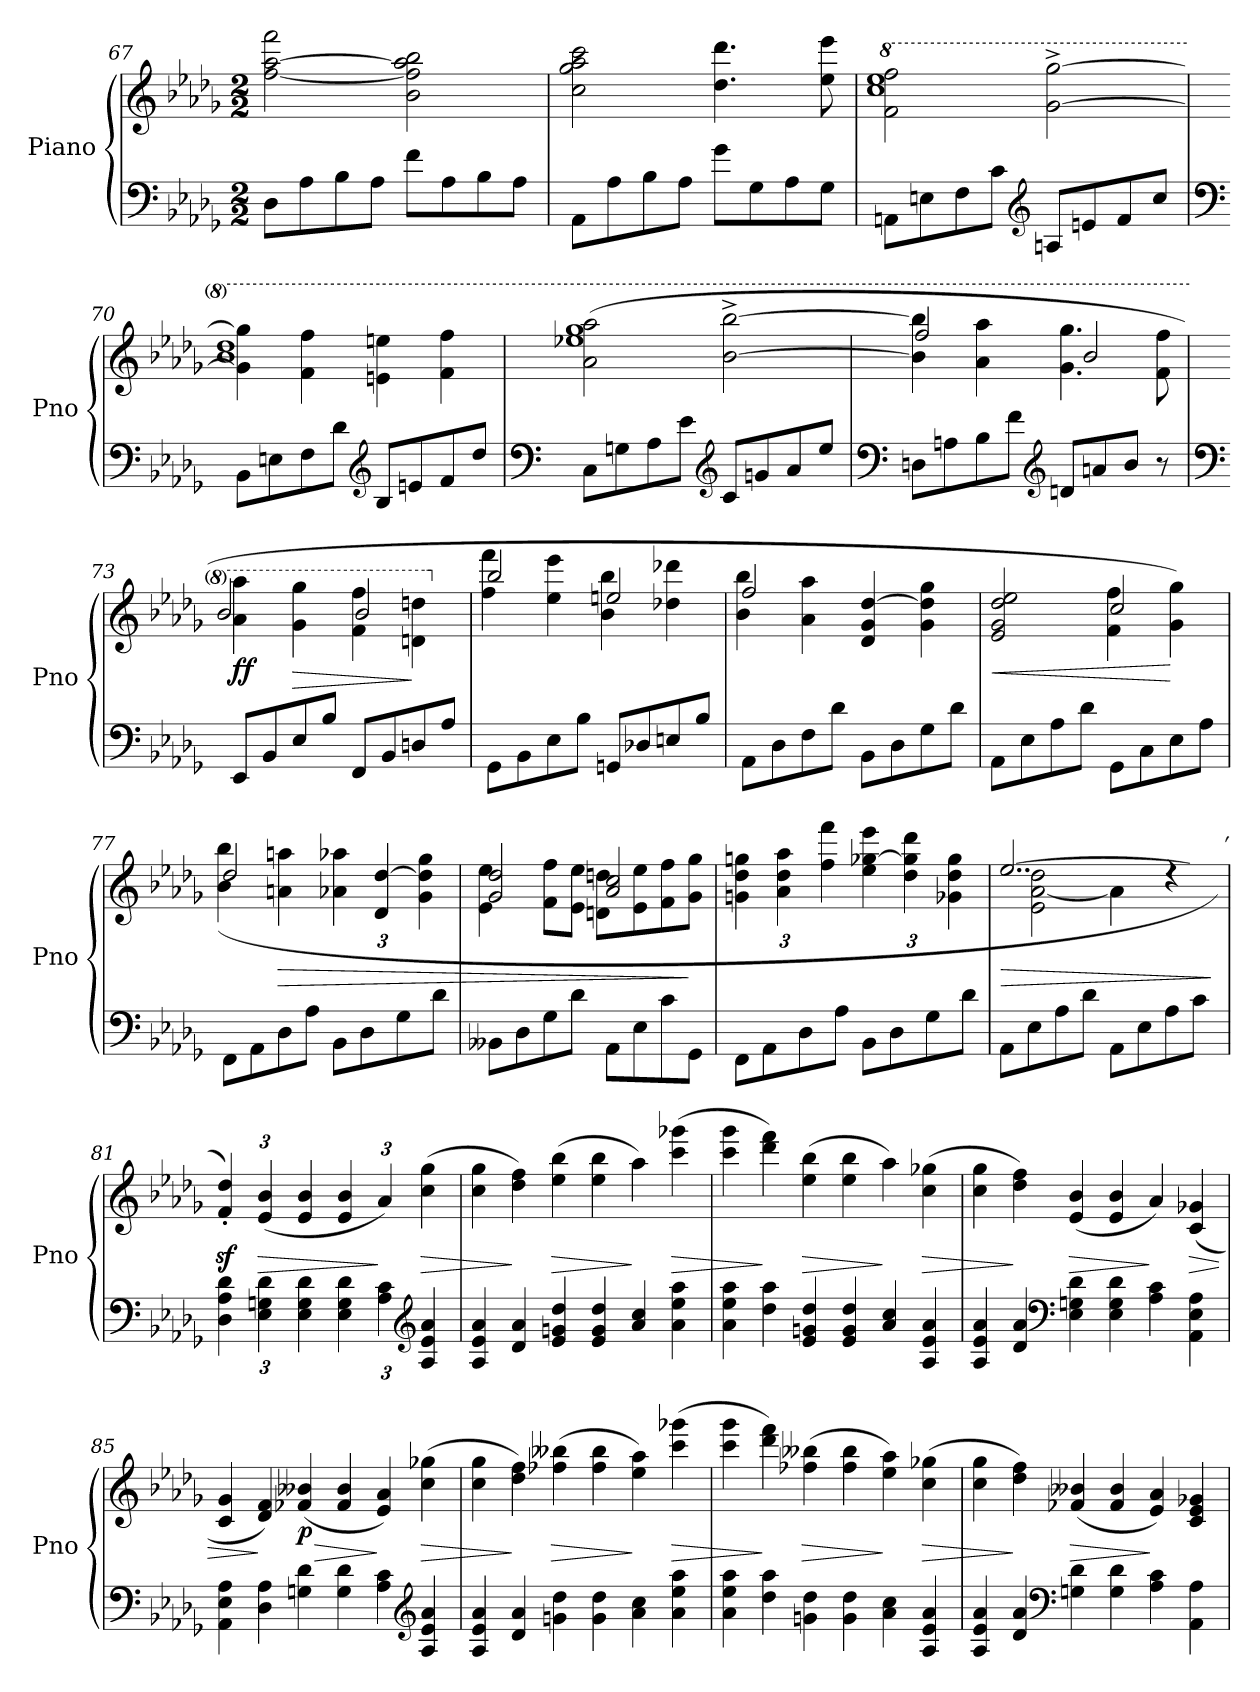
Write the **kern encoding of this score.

**kern	**kern	**dynam
*part1	*part1	*part1
*staff2	*staff1	*staff1/2
*I"Piano	*	*
*I'Pno	*	*
*clefF4	*clefG2	*
*k[b-e-a-d-g-]	*k[b-e-a-d-g-]	*
*M2/2	*M2/2	*
=67	=67	=67
8D-\L	[2ff\ [2aa-\ 2fff\	.
8A-\	.	.
8B-\	.	.
8A-\J	.	.
8f\L	2b-\ 2ff\] 2aa-\] 2bb-\	.
8A-\	.	.
8B-\	.	.
8A-\J	.	.
=68	=68	=68
8AA-\L	2cc\ 2gg-\ 2aa-\ 2ccc\	.
8A-\	.	.
8B-\	.	.
8A-\J	.	.
8g-\L	4.dd-\ 4.ddd-\	.
8G-\	.	.
8A-\	.	.
8G-\J	8ee-\ 8eee-\	.
!!LO:LB:g=z
=69	=69	=69
*	*8va	*
*	*^	*
8AAn\L	2ff\ 2fff\	1ccc 1eee-	.
8En\	.	.	.
8F\	.	.	.
8c\J	.	.	.
*clefG2	*	*	*
8An/L	[2gg-\^ [2ggg-\^	.	.
8en/	.	.	.
8f/	.	.	.
8cc/J	.	.	.
!!LO:PB:g=z	!!
=70	=70	=70	=70
*clefF4	*	*	*
8BB-\L	4gg-\] 4ggg-\]	1bb- 1ddd-	.
8En\	.	.	.
8F\	4ff\ 4fff\	.	.
8d-\J	.	.	.
*clefG2	*	*	*
8B-/L	4een\ 4eeen\	.	.
8en/	.	.	.
8f/	4ff\ 4fff\	.	.
8dd-/J	.	.	.
=71	=71	=71	=71
*clefF4	*	*	*
8C\L	(>2aa-\ 2aaa-\	1eee-X 1ggg-	.
8Gn\	.	.	.
8A-\	.	.	.
8e-\J	.	.	.
*clefG2	*	*	*
8c/L	[2bb-\^ [2bbb-\^	.	.
8gn/	.	.	.
8a-/	.	.	.
8ee-/J	.	.	.
=72	=72	=72	=72
*clefF4	*	*	*
8Dn\L	4bb-\] 4bbb-\]	2fff/	.
8An\	.	.	.
8B-\	4aa-\ 4aaa-\	.	.
8f\J	.	.	.
*clefG2	*	*	*
8dn/L	4.gg-\ 4.ggg-\	2bb-/	.
8an/	.	.	.
8b-/J	.	.	.
8r	8ff\ 8fff\	.	.
!!LO:LB:g=z	!!
=73	=73	=73	=73
*clefF4	*	*	*
!	!	!	!LO:DY:b
8EE-/L	4aa-\ 4aaa-\	2bb-/	ff
8BB-/	.	.	.
!	!	!	!LO:HP:b
8E-/	4gg-\ 4ggg-\	.	>
8B-/J	.	.	.
8FF/L	4ff\ 4fff\	2bb-/	.
8BB-/	.	.	.
8Dn/	4ddn\ 4dddn\	.	]
8A-/J	.	.	.
!!LO:LB:g=z	!!
=74	=74	=74	=74
*	*X8va	*	*
8GG-\L	2bb-/	4ff\ 4fff\	.
8BB-\	.	.	.
8E-\	.	4ee-\ 4eee-\	.
8B-\J	.	.	.
8GGn/L	2een/	4b-\ 4bb-\	.
8D-X/	.	.	.
8En/	.	4dd-X\ 4ddd-X\	.
8B-/J	.	.	.
=75	=75	=75	=75
8AA-\L	2ff/	4b-\ 4bb-\	.
8D-\	.	.	.
8F\	.	4a-\ 4aa-\	.
8d-\J	.	.	.
8BB-\L	4d-/ 4g-/ [4dd-/	2ryy	.
8D-\	.	.	.
8G-\	4g-\ 4dd-\] 4gg-\	.	.
8d-\J	.	.	.
=76	=76	=76	=76
!	!	!	!LO:HP:b
8AA-\L	2e-/ 2g-/ 2dd-/ 2ee-/	2ryy	<
8E-\	.	.	.
8A-\	.	.	.
8d-\J	.	.	.
8GG-\L	2cc/	4f\ 4ff\	.
8C\	.	.	.
8E-\	.	4g-\ 4gg-\)	[
8A-\J	.	.	.
=77	=77	=77	=77
8FF\L	2dd-/	(>4b-\ 4bb-\	.
8AA-\	.	.	.
!	!	!	!LO:HP:b
8D-\	.	4an\ 4aan\	>
8A-\J	.	.	.
*	*Xbrackettup	*	*
8BB-\L	6a-X\ 6aa-X\	2ryy	.
8D-\	.	.	.
.	6d-/ [6dd-/	.	.
8G-\	.	.	.
.	6g-\ 6dd-\] 6gg-\	.	.
8d-\J	.	.	.
!!LO:LB:g=z	!!
=78	=78	=78	=78
8BB--X\L	2g-/ 2dd-/	4e-\ 4ee-\	.
8D-\	.	.	.
8G-\	.	8f\ 8ff\L	.
8d-\J	.	8e-\ 8ee-\J	.
8AA-\L	2a-/ 2cc/	8dn\ 8ddn\L	.
8E-\	.	8e-\ 8ee-\	.
8c\	.	8f\ 8ff\	.
8GG-\J	.	8g-\ 8gg-\J	]
*	*v	*v	*
!!LO:LB:g=z
=79	=79	=79
8FF\L	6gn\ 6dd-\ 6ggn\	.
8AA-\	.	.
.	6a-\ 6dd-\ 6aa-\	.
8D-\	.	.
.	6ff\ 6fff\	.
8A-\J	.	.
8BB-\L	6ee-\ [6gg-X\ 6eee-\	.
8D-\	.	.
.	6dd-\ 6gg-\] 6ddd-\	.
8G-\	.	.
.	6g-X\ 6dd-\ 6gg-\	.
8d-\J	.	.
=80	=80	=80
!	!	!LO:HP:b
*	*^	*
8AA-\L	[2..ee-/	2e-\ [2a-\ 2dd-\	>
8E-\	.	.	.
8A-\	.	.	.
8d-\J	.	.	.
8AA-\L	.	4a-\]	.
8E-\	.	.	.
8A-\	.	4rdd	.
8c\J	16ee-LLyy]	.	.
.	(16dd-/JJ)	.	]
*	*v	*v	*
=81	=81	=81
*Xbrackettup	*	*
6D-\ 6A-\ 6d-\	6f/z<' 6dd-/z<')	.
!	!	!LO:HP:b
6E-\ 6Gn\ 6d-\	(>6e-/ 6b-/	>
6E-\ 6G\ 6d-\	6e-/ 6b-/	.
6E-\ 6G\ 6d-\	6e-/ 6b-/	.
6A-\ 6c\	6a-/)	]
*clefG2	*	*
!	!	!LO:HP:b
6A-/ 6e-/ 6a-/	(6cc\ 6gg-\	>
=82	=82	=82
*Xtuplet	*Xtuplet	*
6A-/ 6e-/ 6a-/	6cc\ 6gg-\	.
6d-/ 6a-/	6dd-\ 6ff\)	]
!	!	!LO:HP:b
6e-/ 6gn/ 6dd-/	(6ee-\ 6bb-\	>
6e-/ 6g/ 6dd-/	6ee-\ 6bb-\	.
6a-/ 6cc/	6aa-\)	]
!	!	!LO:HP:b
6a-\ 6ee-\ 6aa-\	(6ccc\ 6ggg-X\	>
!!LO:LB:g=z
=83	=83	=83
6a-\ 6ee-\ 6aa-\	6ccc\ 6ggg-\	.
6dd-\ 6aa-\	6ddd-\ 6fff\)	]
!	!	!LO:HP:b
6e-/ 6gn/ 6dd-/	(6ee-\ 6bb-\	>
6e-/ 6g/ 6dd-/	6ee-\ 6bb-\	.
6a-/ 6cc/	6aa-\)	]
!	!	!LO:HP:b
6A-/ 6e-/ 6a-/	(6cc\ 6gg-X\	>
!!LO:PB:g=z
=84	=84	=84
6A-/ 6e-/ 6a-/	6cc\ 6gg-\	.
6d-/ 6a-/	6dd-\ 6ff\)	]
*clefF4	*	*
!	!	!LO:HP:b
6E-\ 6Gn\ 6d-\	(>6e-/ 6b-/	>
6E-\ 6G\ 6d-\	6e-/ 6b-/	.
6A-\ 6c\	6a-/)	]
!	!	!LO:HP:b
6AA-\ 6E-\ 6A-\	(>6c/ 6g-X/	>
=85	=85	=85
6AA-\ 6E-\ 6A-\	6c/ 6g-/	.
6D-\ 6A-\	6d-/ 6f/)	]
!	!	!LO:HP:b
!	!	!LO:DY:n=1:b
6Gn\ 6d-\	(>6f-X/ 6b--X/	> p
6G\ 6d-\	6f-/ 6b--/	.
6A-\ 6c\	6e-/ 6a-/)	]
*clefG2	*	*
!	!	!LO:HP:b
6A-/ 6e-/ 6a-/	(6cc\ 6gg-X\	>
=86	=86	=86
6A-/ 6e-/ 6a-/	6cc\ 6gg-\	.
6d-/ 6a-/	6dd-\ 6ff\)	]
!	!	!LO:HP:b
6gn\ 6dd-\	(6ff-X\ 6bb--X\	>
6g\ 6dd-\	6ff-\ 6bb--\	.
6a-\ 6cc\	6ee-\ 6aa-\)	]
!	!	!LO:HP:b
6a-\ 6ee-\ 6aa-\	(6ccc\ 6ggg-X\	>
=87	=87	=87
6a-\ 6ee-\ 6aa-\	6ccc\ 6ggg-\	.
6dd-\ 6aa-\	6ddd-\ 6fff\)	]
!	!	!LO:HP:b
6gn\ 6dd-\	(6ff-X\ 6bb--X\	>
6g\ 6dd-\	6ff-\ 6bb--\	.
6a-\ 6cc\	6ee-\ 6aa-\)	]
!	!	!LO:HP:b
6A-/ 6e-/ 6a-/	(6cc\ 6gg-X\	>
!!LO:LB:g=z
=88	=88	=88
6A-/ 6e-/ 6a-/	6cc\ 6gg-\	.
6d-/ 6a-/	6dd-\ 6ff\)	]
*clefF4	*	*
!	!	!LO:HP:b
6Gn\ 6d-\	(>6f-X/ 6b--X/	>
6G\ 6d-\	6f-/ 6b--/	.
6A-\ 6c\	6e-/ 6a-/)	]
6AA-\ 6A-\	6c/ 6e-/ 6g-X/	.
=	=	=
*-	*-	*-
